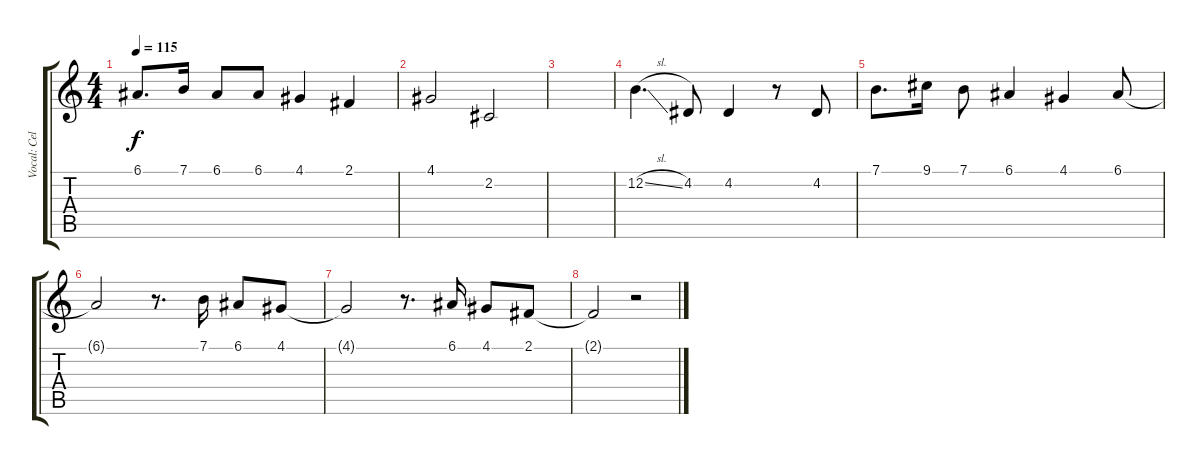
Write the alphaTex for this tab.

\track ("Vocal: Celentano" "Vocal: Cel") {instrument tuba}
\staff {score tabs}
\tuning (E4 B3 G3 D3 A2 E2) {hide}
\ts (4 4)
\tempo 115
\clef g2
\ks c
6.1.8{d dy f} 7.1.16 6.1.8 6.1.8 4.1.4 2.1.4 |
4.1.2 2.2.2 |
|
12.2{sl}.4{d} 4.2.8 4.2.4 r.8 4.2.8 |
7.1.8{d} 9.1.16 7.1.8 6.1.4 4.1.4 6.1.8 |
6.1{t}.2 r.8{d} 7.1.16 6.1.8 4.1.8 |
4.1{t}.2 r.8{d} 6.1.16 4.1.8 2.1.8 |
2.1{t}.2 r.2
